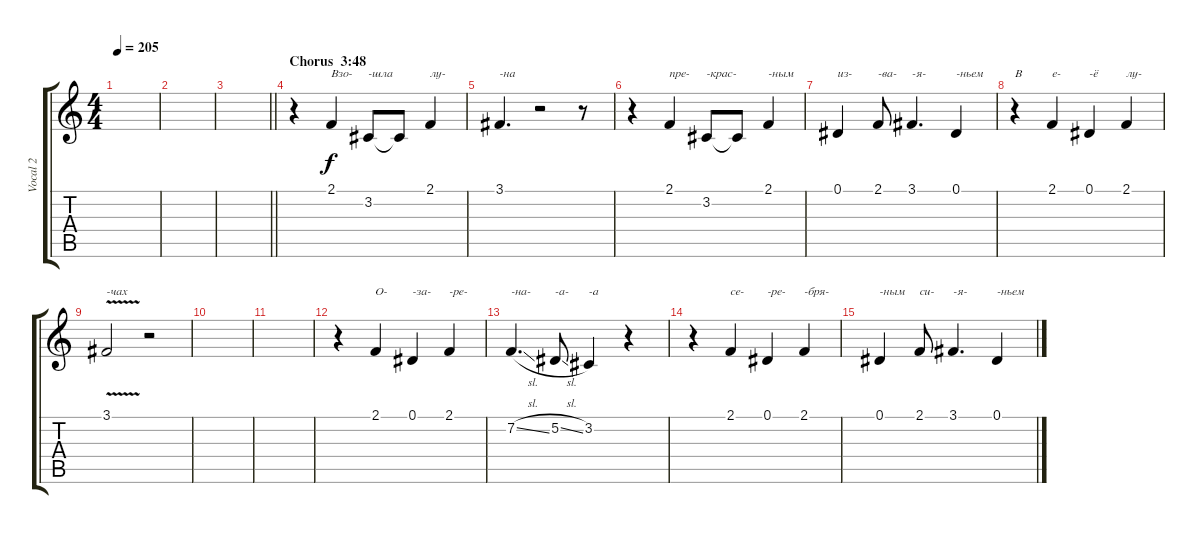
\track ("Vocal 2" "Vocal 2") {instrument tenorsax}
\staff {score tabs}
\tuning (Eb4 Bb3 Gb3 Db3 Ab2 Db2) {hide}
\ts (4 4)
\tempo 205
\clef g2
\ks c
|
|
\barLineRight lightlight
|
\section ("" "Chorus  3:48")
r.4 2.1.4{txt "Взо-"} 3.2.8{txt "-шла"} 3.2{t}.8 2.1.4{txt "лу-"} |
3.1.4{d txt "-на"} r.2 r.8 |
r.4 2.1.4{txt "пре-"} 3.2.8{txt "-крас-"} 3.2{t}.8 2.1.4{txt "-ным"} |
0.1.4{txt "из-"} 2.1.8{txt "-ва-"} 3.1.4{d txt "-я-"} 0.1.4{txt "-ньем"} |
r.4{txt "В"} 2.1.4{txt "е-"} 0.1.4{txt "-ё"} 2.1.4{txt "лу-"} |
3.1{v}.2{txt "-чах"} r.2 |
|
|
r.4 2.1.4{txt "О-"} 0.1.4{txt "-за-"} 2.1.4{txt "-ре-"} |
7.2{sl}.4{d txt "-на-"} 5.2{sl}.8{txt "-а-"} 3.2.4{txt "-а"} r.4 |
r.4 2.1.4{txt "се-"} 0.1.4{txt "-ре-"} 2.1.4{txt "-бря-"} |
0.1.4{txt "-ным"} 2.1.8{txt "си-"} 3.1.4{d txt "-я-"} 0.1.4{txt "-ньем"}
